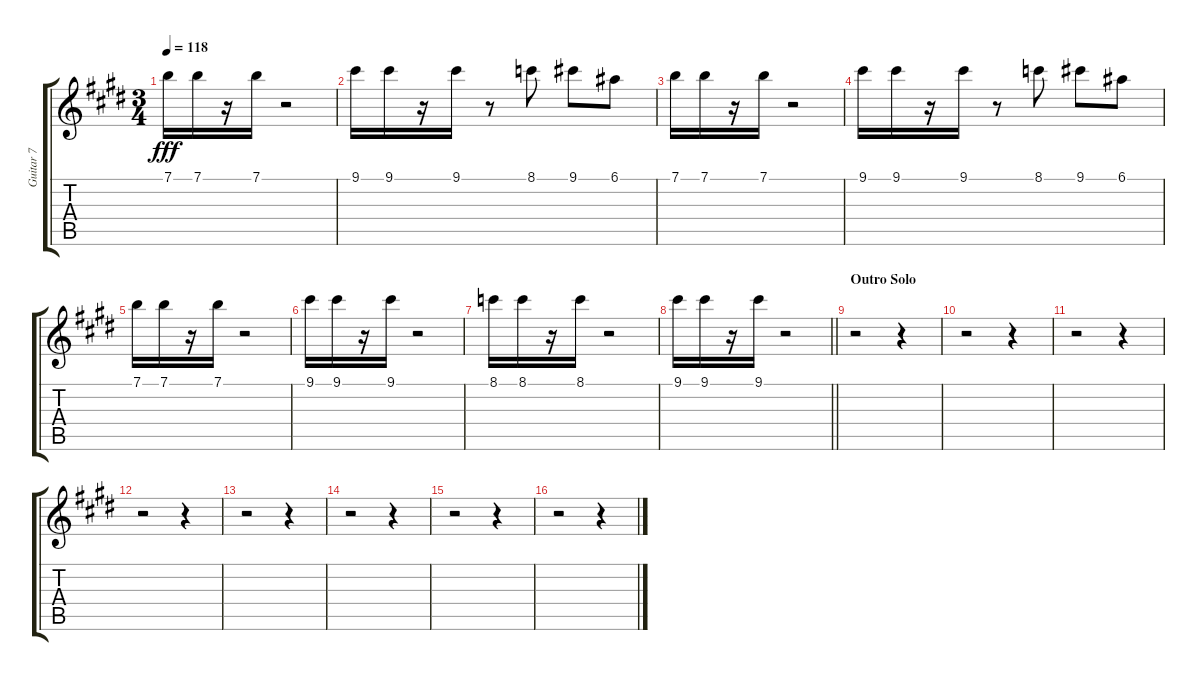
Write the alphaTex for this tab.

\track ("Guitar 7" "Guitar 7") {instrument distortionguitar}
\staff {score tabs}
\tuning (E4 B3 G3 D3 A2 E2) {hide}
\ts (3 4)
\tempo 118
\clef g2
\ks e
7.1.16{dy fff} 7.1.16 r.16 7.1.16 r.2 |
9.1.16 9.1.16 r.16 9.1.16 r.8 8.1.8 9.1.8 6.1.8 |
7.1.16 7.1.16 r.16 7.1.16 r.2 |
9.1.16 9.1.16 r.16 9.1.16 r.8 8.1.8 9.1.8 6.1.8 |
7.1.16 7.1.16 r.16 7.1.16 r.2 |
9.1.16 9.1.16 r.16 9.1.16 r.2 |
8.1.16 8.1.16 r.16 8.1.16 r.2 |
\barLineRight lightlight
9.1.16 9.1.16 r.16 9.1.16 r.2 |
\section ("" "Outro Solo")
r.2 r.4 |
r.2 r.4 |
r.2 r.4 |
r.2 r.4 |
r.2 r.4 |
r.2 r.4 |
r.2 r.4 |
r.2 r.4
